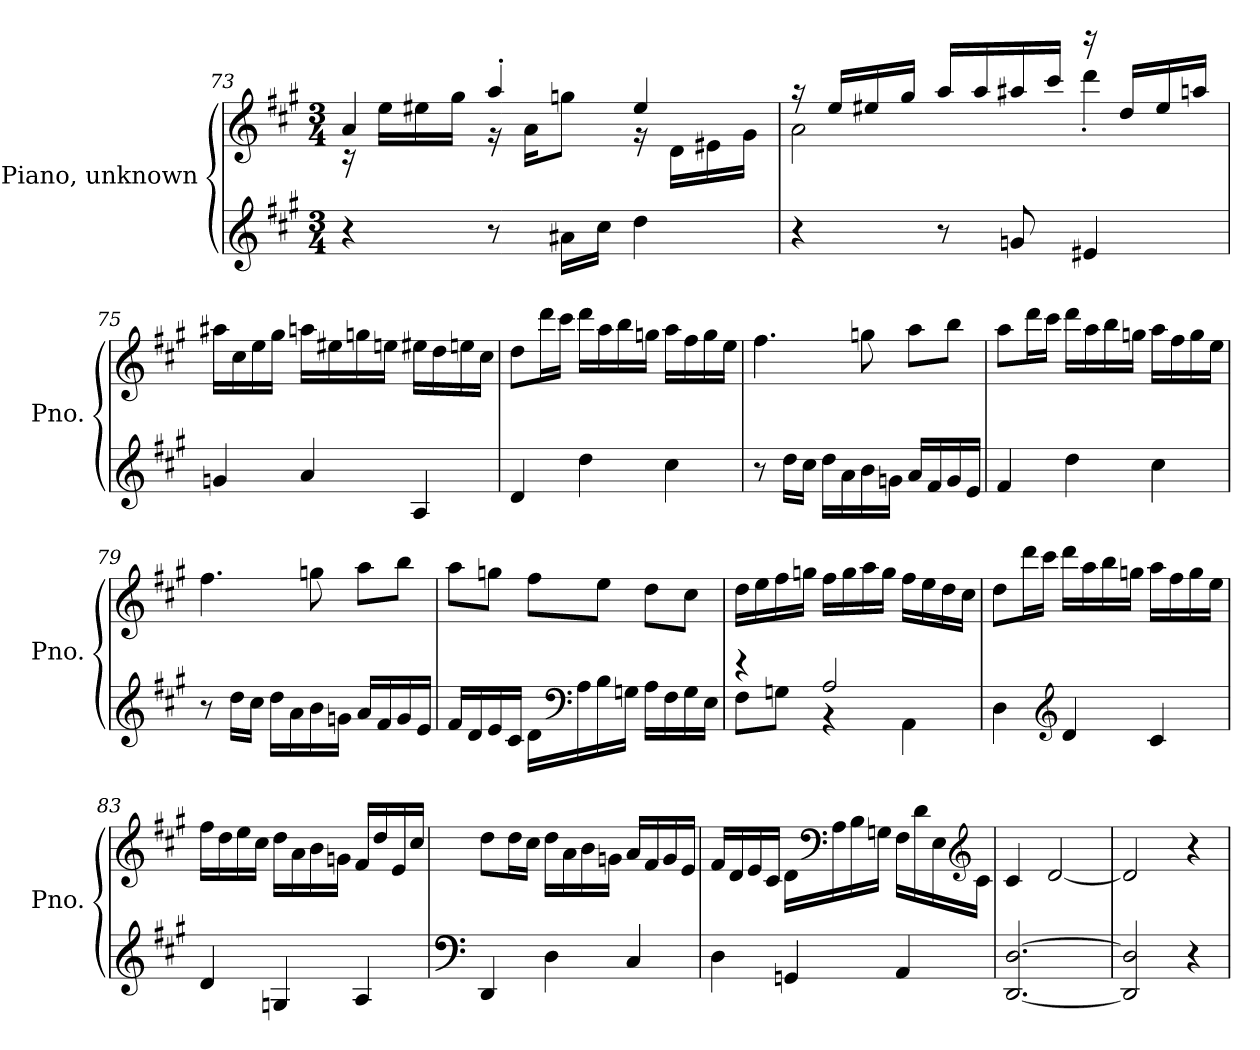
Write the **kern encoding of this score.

**kern	**kern
*part1	*part1
*staff2	*staff1
*I"Piano, unknown	*
*I'Pno.	*
*clefG2	*clefG2
*k[f#c#g#]	*k[f#c#g#]
*M3/4	*M3/4
=73	=73
*	*^
4r	4a/	16r
.	.	16ee\LL
.	.	16ee#X\
.	.	16gg#\JJ
8r	4aa'/	16r
.	.	16a\KL
16a#X\LL	.	8ggn\J
16cc#\JJ	.	.
4dd\	4ee#/	16r
.	.	16d\LL
.	.	16e#X\
.	.	16g#\JJ
!!LO:LB:g=z	!!
=74	=74	=74
4r	16r	2a\
.	16ee/LL	.
.	16ee#X/	.
.	16gg#/JJ	.
8r	16aa/LL	.
.	16aa/	.
8gn/	16aa#X/	.
.	16ccc#/JJ	.
4e#X/	16r	4ddd'\
.	16dd/LL	.
.	16ee#/	.
.	16aan/JJ	.
*	*v	*v
=75	=75
4gn/	16aa#X\LL
.	16cc#\
.	16ee\
.	16gg#\JJ
4a/	16aan\LL
.	16ee#X\
.	16ggn\
.	16een\JJ
4A/	16ee#X\LL
.	16dd\
.	16een\
.	16cc#\JJ
!!LO:LB:g=z
=76	=76
4d/	8dd\L
.	16ddd\L
.	16ccc#\JJ
4dd\	16ddd\LL
.	16aa\
.	16bb\
.	16ggn\JJ
4cc#\	16aa\LL
.	16ff#\
.	16gg\
.	16ee\JJ
=77	=77
8r	4.ff#\
16dd\LL	.
16cc#\JJ	.
16dd\LL	.
16a\	.
16b\	8ggn\
16gn\JJ	.
16a/LL	8aa\L
16f#/	.
16g/	8bb\J
16e/JJ	.
=78	=78
4f#/	8aa\L
.	16ddd\L
.	16ccc#\JJ
4dd\	16ddd\LL
.	16aa\
.	16bb\
.	16ggn\JJ
4cc#\	16aa\LL
.	16ff#\
.	16gg\
.	16ee\JJ
!!LO:PB:g=z
=79	=79
8r	4.ff#\
16dd\LL	.
16cc#\JJ	.
16dd\LL	.
16a\	.
16b\	8ggn\
16gn\JJ	.
16a/LL	8aa\L
16f#/	.
16g/	8bb\J
16e/JJ	.
=80	=80
16f#/LL	8aa\L
16d/	.
16e/	8ggn\J
16c#/JJ	.
16d\LL	8ff#\L
*clefF4	*
16A\	.
16B\	8ee\J
16Gn\JJ	.
16A\LL	8dd\L
16F#\	.
16G\	8cc#\J
16E\JJ	.
=81	=81
*^	*
4r	8F#\L	16dd\LL
.	.	16ee\
.	8Gn\J	16ff#\
.	.	16ggn\JJ
2A/	4r	16ff#\LL
.	.	16gg\
.	.	16aa\
.	.	16gg\JJ
.	4AA\	16ff#\LL
.	.	16ee\
.	.	16dd\
.	.	16cc#\JJ
*v	*v	*
!!LO:LB:g=z
=82	=82
4D\	8dd\L
.	16ddd\L
.	16ccc#\JJ
*clefG2	*
4d/	16ddd\LL
.	16aa\
.	16bb\
.	16ggn\JJ
4c#/	16aa\LL
.	16ff#\
.	16gg\
.	16ee\JJ
=83	=83
4d/	16ff#\LL
.	16dd\
.	16ee\
.	16cc#\JJ
4Gn/	16dd\LL
.	16a\
.	16b\
.	16gn\JJ
4A/	16f#/LL
.	16dd/
.	16e/
.	16cc#/JJ
=84	=84
*clefF4	*
4DD/	8dd\L
.	16dd\L
.	16cc#\JJ
4D\	16dd\LL
.	16a\
.	16b\
.	16gn\JJ
4C#/	16a/LL
.	16f#/
.	16g/
.	16e/JJ
!!LO:LB:g=z
=85	=85
4D\	16f#/LL
.	16d/
.	16e/
.	16c#/JJ
4GGn/	16d\LL
*	*clefF4
.	16A\
.	16B\
.	16Gn\JJ
4AA/	16F#\LL
.	16d\
.	16E\
*	*clefG2
.	16c#\JJ
=86	=86
[2.DD/ [2.D/	4c#/
.	[2d/
=87	=87
2DD/] 2D/]	2d/]
4r	4r
=	=
*-	*-
